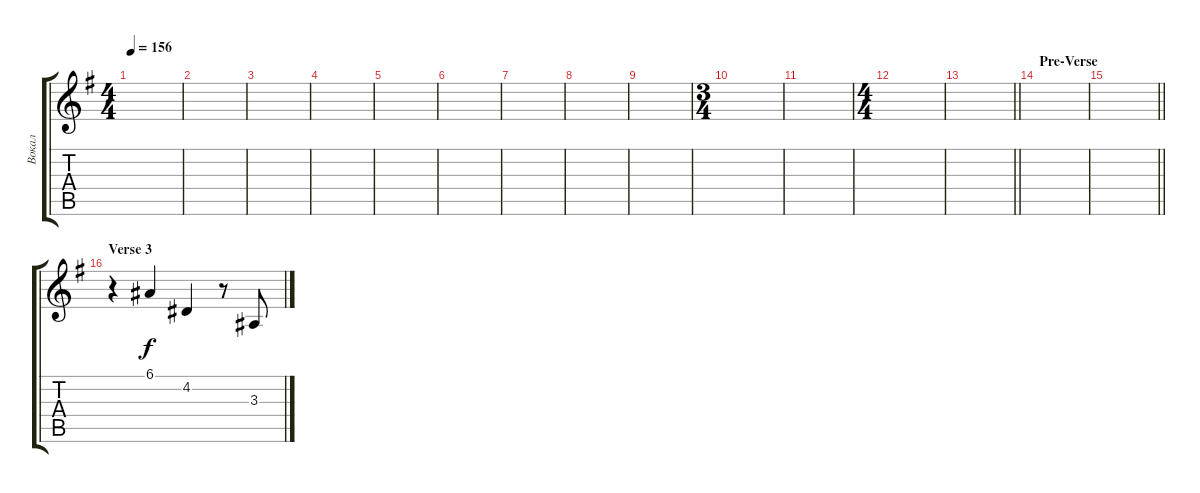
\track ("Вокал" "Вокал") {instrument trumpet}
\staff {score tabs}
\tuning (E4 B3 G3 D3 A2 E2) {hide}
\ts (4 4)
\tempo 156
\clef g2
\ks eminor
|
|
|
|
|
|
|
|
|
\ts (3 4)
|
|
\ts (4 4)
|
\barLineRight lightlight
|
\section ("" "Pre-Verse")
|
\barLineRight lightlight
|
\section ("" "Verse 3")
r.4 6.1.4 4.2.4 r.8 3.3.8
